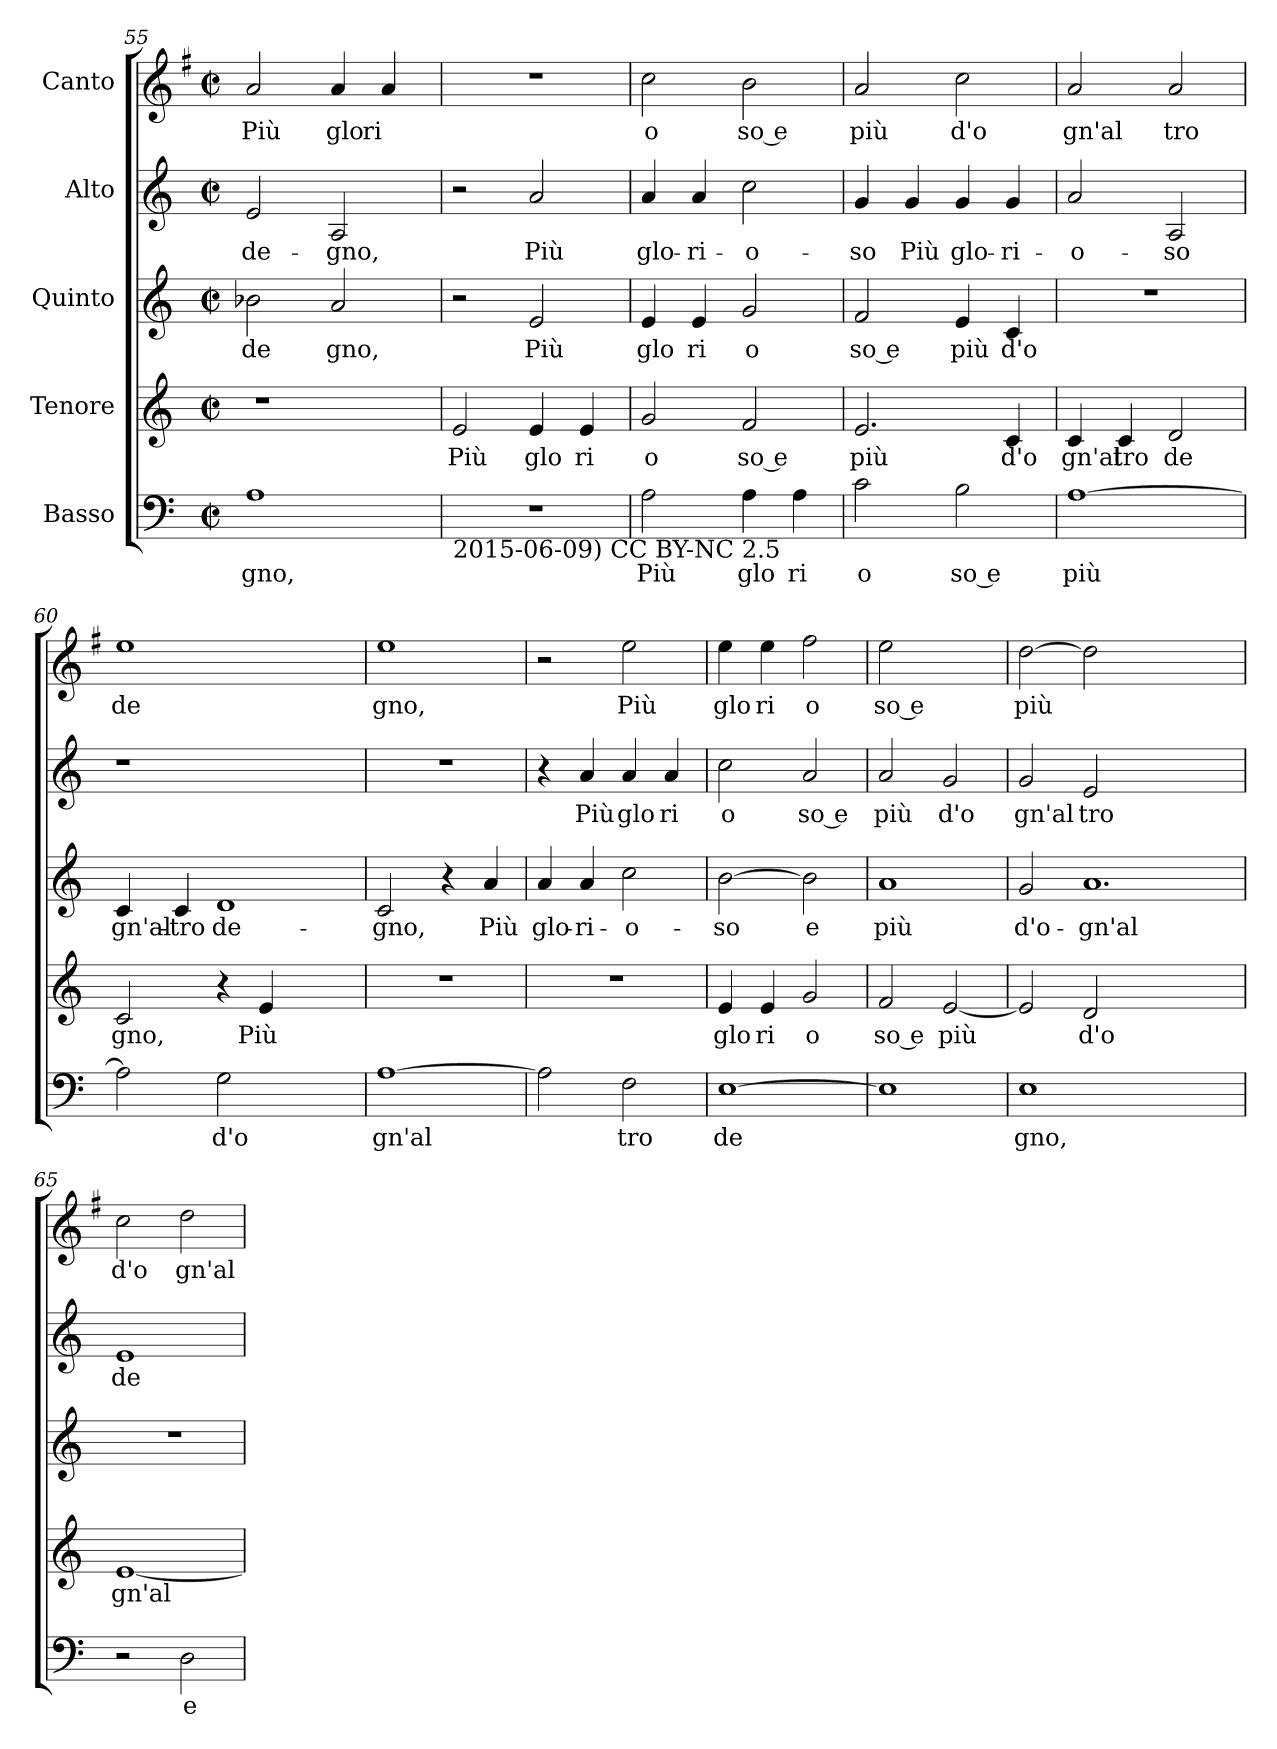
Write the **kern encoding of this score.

**kern	**text	**kern	**text	**kern	**text	**kern	**text	**kern	**text
*part5	*part5	*part4	*part4	*part3	*part3	*part2	*part2	*part1	*part1
*staff5	*staff5	*staff4	*staff4	*staff3	*staff3	*staff2	*staff2	*staff1	*staff1
*I"Basso	*	*I"Tenore	*	*I"Quinto	*	*I"Alto	*	*I"Canto	*
!!LO:LB:g=z
*clefF4	*	*clefG2	*	*clefG2	*	*clefG2	*	*clefG2	*
*	*	*	*	*	*	*	*	*ITrd-3c-5	*
*k[]	*	*k[]	*	*k[]	*	*k[]	*	*k[]	*
*C:	*	*C:	*	*C:	*	*C:	*	*C:	*
*M2/2	*	*M2/2	*	*M2/2	*	*M2/2	*	*M2/2	*
*met(c|)	*	*met(c|)	*	*met(c|)	*	*met(c|)	*	*met(c|)	*
=55A	=55A	=55A	=55A	=55A	=55A	=55A	=55A	=55A	=55A
!	!LO:LY:b	!	!	!	!LO:LY:b	!	!LO:LY:b	!	!LO:LY:b
1A	gno,	64ryy	.	2b-X\	de	2e/	de-	2dd/	Più
.	.	1r	.	.	.	.	.	.	.
!	!	!	!	!	!LO:LY:b	!	!LO:LY:b	!	!LO:LY:b
.	.	.	.	2a/	gno,	2A/	-gno,	4dd/	glo
!	!	!	!	!	!	!	!	!	!LO:LY:b
.	.	.	.	.	.	.	.	4dd/	ri
64ryy	.	.	.	64ryy	.	64ryy	.	64ryy	.
=56	=56	=56	=56	=56	=56	=56	=56	=56	=56
!LO:TX:b:t=2015-06-09) CC BY-NC 2.5	!	!	!	!	!	!	!	!	!
!	!	!	!LO:LY:b	!	!	!	!	!	!
1r	.	2e/	Più	2r	.	2r	.	1r	.
!	!	!	!LO:LY:b	!	!LO:LY:b	!	!LO:LY:b	!	!
.	.	4e/	glo	2e/	Più	2a/	Più	.	.
!	!	!	!LO:LY:b	!	!	!	!	!	!
.	.	4e/	ri	.	.	.	.	.	.
!!LO:LB:g=z
=57	=57	=57	=57	=57	=57	=57	=57	=57	=57
!	!LO:LY:b	!	!LO:LY:b	!	!LO:LY:b	!	!LO:LY:b	!	!LO:LY:b
2A\	Più	2g/	o	4e/	glo	4a/	glo-	2ff\	o
!	!	!	!	!	!LO:LY:b	!	!LO:LY:b	!	!
.	.	.	.	4e/	ri	4a/	-ri-	.	.
!	!LO:LY:b	!	!LO:LY:b	!	!LO:LY:b	!	!LO:LY:b	!	!LO:LY:b
4A\	glo	2f/	so e	2g/	o	2cc\	-o-	2ee\	so e
!	!LO:LY:b	!	!	!	!	!	!	!	!
4A\	ri	.	.	.	.	.	.	.	.
=58A	=58A	=58A	=58A	=58A	=58A	=58A	=58A	=58A	=58A
!	!LO:LY:b	!	!LO:LY:b	!	!LO:LY:b	!	!LO:LY:b	!	!LO:LY:b
2c\	o	2.e/	più	2f/	so e	4g/	-so	2dd/	più
!	!	!	!	!	!	!	!LO:LY:b	!	!
.	.	.	.	.	.	4g/	Più	.	.
!	!LO:LY:b	!	!	!	!LO:LY:b	!	!LO:LY:b	!	!LO:LY:b
2B\	so e	.	.	4e/	più	4g/	glo-	2ff\	d'o
!	!	!	!LO:LY:b	!	!LO:LY:b	!	!LO:LY:b	!	!
.	.	4c/	d'o	4c/	d'o	4g/	-ri-	.	.
=59A	=59A	=59A	=59A	=59A	=59A	=59A	=59A	=59A	=59A
!	!LO:LY:b	!	!LO:LY:b	!	!	!	!LO:LY:b	!	!LO:LY:b
[1A	più	4c/	gn'al	1r	.	2a/	-o-	2dd/	gn'al
!	!	!	!LO:LY:b	!	!	!	!	!	!
.	.	4c/	tro	.	.	.	.	.	.
!	!	!	!LO:LY:b	!	!	!	!LO:LY:b	!	!LO:LY:b
.	.	2d/	de	.	.	2A/	-so	2dd/	tro
!!LO:LB:g=z
=60A	=60A	=60A	=60A	=60A	=60A	=60A	=60A	=60A	=60A
!	!	!	!LO:LY:b	!	!LO:LY:b	!	!	!	!LO:LY:b
2A\]	.	2c/	gno,	4c/	gn'al-	1r	.	1aa	de
!	!	!	!	!	!LO:LY:b	!	!	!	!
.	.	.	.	4c/	-tro	.	.	.	.
!	!LO:LY:b	!	!	!	!LO:LY:b	!	!	!	!
2G\	d'o	4r	.	1d	de-	.	.	.	.
!	!	!	!LO:LY:b	!	!	!	!	!	!
.	.	4e/	Più	.	.	.	.	.	.
2ryy	.	2ryy	.	.	.	2ryy	.	2ryy	.
!!LO:LB:g=z
=61A	=61A	=61A	=61A	=61A	=61A	=61A	=61A	=61A	=61A
!	!LO:LY:b	!	!	!	!LO:LY:b	!	!	!	!LO:LY:b
[1A	gn'al	1r	.	2c/	-gno,	1r	.	1aa	gno,
.	.	.	.	4r	.	.	.	.	.
!	!	!	!	!	!LO:LY:b	!	!	!	!
.	.	.	.	4a/	Più	.	.	.	.
=62A	=62A	=62A	=62A	=62A	=62A	=62A	=62A	=62A	=62A
!	!	!	!	!	!LO:LY:b	!	!	!	!
2A\]	.	1r	.	4a/	glo-	4r	.	2r	.
!	!	!	!	!	!LO:LY:b	!	!LO:LY:b	!	!
.	.	.	.	4a/	-ri-	4a/	Più	.	.
!	!LO:LY:b	!	!	!	!LO:LY:b	!	!LO:LY:b	!	!LO:LY:b
2F\	tro	.	.	2cc\	-o-	4a/	glo	2aa\	Più
!	!	!	!	!	!	!	!LO:LY:b	!	!
.	.	.	.	.	.	4a/	ri	.	.
!!LO:LB:g=z
=63A	=63A	=63A	=63A	=63A	=63A	=63A	=63A	=63A	=63A
!	!LO:LY:b	!	!LO:LY:b	!	!LO:LY:b	!	!LO:LY:b	!	!LO:LY:b
[1E	de	4e/	glo	[2b\	-so	2cc\	o	4aa\	glo
!	!	!	!LO:LY:b	!	!	!	!	!	!LO:LY:b
.	.	4e/	ri	.	.	.	.	4aa\	ri
!	!	!	!LO:LY:b	!	!LO:LY:b	!	!LO:LY:b	!	!LO:LY:b
.	.	2g/	o	2b\]	e	2a/	so e	2bb\	o
=63B	=63B	=63B	=63B	=63B	=63B	=63B	=63B	=63B	=63B
!	!	!	!LO:LY:b	!	!LO:LY:b	!	!LO:LY:b	!	!LO:LY:b
1E]	.	2f/	so e	1a	più	2a/	più	2aa\	so e
!	!	!	!LO:LY:b	!	!	!	!LO:LY:b	!	!
.	.	[2e/	più	.	.	2g/	d'o	2ryy	.
!!LO:LB:g=z
=64	=64	=64	=64	=64	=64	=64	=64	=64	=64
!	!LO:LY:b	!	!	!	!LO:LY:b	!	!LO:LY:b	!	!LO:LY:b
1E	gno,	2e/]	.	2g/	d'o-	2g/	gn'al	[2gg\	più
!	!	!	!LO:LY:b	!	!LO:LY:b	!	!LO:LY:b	!	!
.	.	2d/	d'o	1.a	-gn'al-	2e/	tro	2gg\]	.
1ryy	.	1ryy	.	.	.	1ryy	.	1ryy	.
=65	=65	=65	=65	=65	=65	=65	=65	=65	=65
!	!	!	!LO:LY:b	!	!	!	!LO:LY:b	!	!LO:LY:b
2r	.	[1e	gn'al	1r	.	1e	de	2ff\	d'o
!	!LO:LY:b	!	!	!	!	!	!	!	!LO:LY:b
2D\	e	.	.	.	.	.	.	2gg\	gn'al
=	=	=	=	=	=	=	=	=	=
*-	*-	*-	*-	*-	*-	*-	*-	*-	*-
